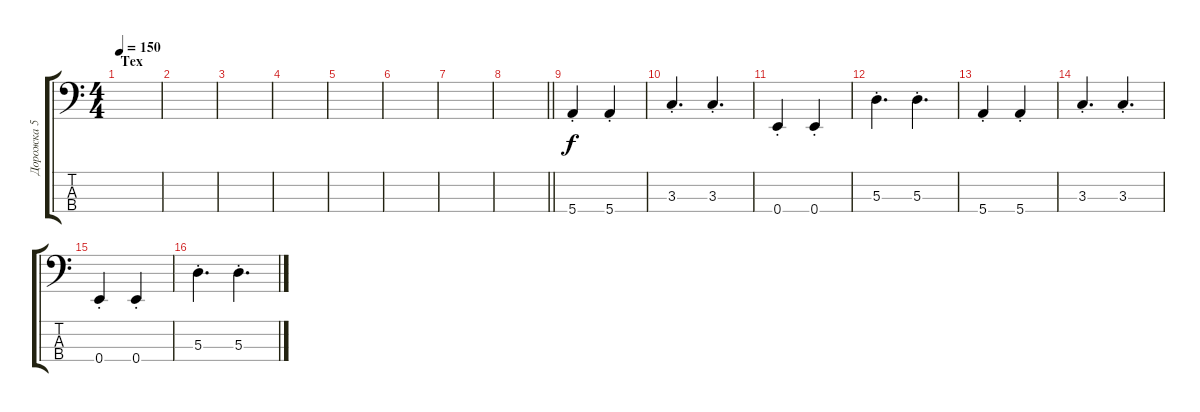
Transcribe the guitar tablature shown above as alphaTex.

\track ("Дорожка 5" "Дорожка 5") {instrument electricbasspick}
\staff {score tabs}
\tuning (G2 D2 A1 E1) {hide}
\ts (4 4)
\section ("" "Тех ")
\tempo 150
\clef f4
\ks c
|
|
|
|
|
|
|
\barLineRight lightlight
|
5.4{st}.4 5.4{st}.4 |
3.3{st}.4{d} 3.3{st}.4{d} |
0.4{st}.4 0.4{st}.4 |
5.3{st}.4{d} 5.3{st}.4{d} |
5.4{st}.4 5.4{st}.4 |
3.3{st}.4{d} 3.3{st}.4{d} |
0.4{st}.4 0.4{st}.4 |
5.3{st}.4{d} 5.3{st}.4{d}
